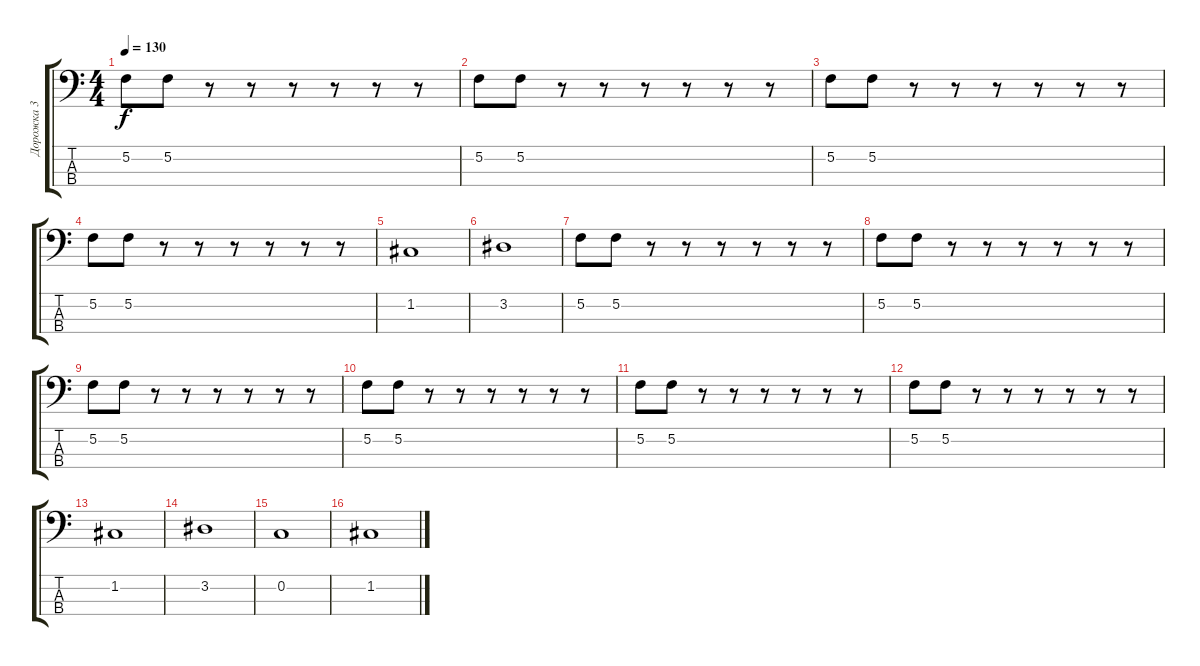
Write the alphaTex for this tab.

\track ("Дорожка 3" "Дорожка 3") {instrument electricbassfinger}
\staff {score tabs}
\tuning (F2 C2 G1 C1) {hide}
\ts (4 4)
\tempo 130
\clef f4
\ks c
5.2.8{dy f} 5.2.8 r.8 r.8 r.8 r.8 r.8 r.8 |
5.2.8 5.2.8 r.8 r.8 r.8 r.8 r.8 r.8 |
5.2.8 5.2.8 r.8 r.8 r.8 r.8 r.8 r.8 |
5.2.8 5.2.8 r.8 r.8 r.8 r.8 r.8 r.8 |
1.2.1 |
3.2.1 |
5.2.8 5.2.8 r.8 r.8 r.8 r.8 r.8 r.8 |
5.2.8 5.2.8 r.8 r.8 r.8 r.8 r.8 r.8 |
5.2.8 5.2.8 r.8 r.8 r.8 r.8 r.8 r.8 |
5.2.8 5.2.8 r.8 r.8 r.8 r.8 r.8 r.8 |
5.2.8 5.2.8 r.8 r.8 r.8 r.8 r.8 r.8 |
5.2.8 5.2.8 r.8 r.8 r.8 r.8 r.8 r.8 |
1.2.1 |
3.2.1 |
0.2.1 |
1.2.1
